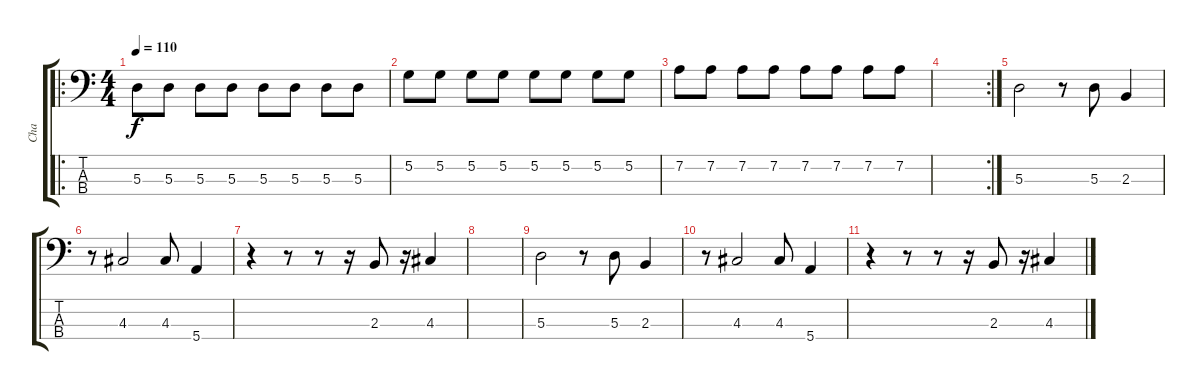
\track ("Cha" "Cha") {instrument electricbasspick}
\staff {score tabs}
\tuning (G2 D2 A1 E1) {hide}
\ro
\ts (4 4)
\tempo 110
\clef f4
\ks c
5.3.8{dy f} 5.3.8 5.3.8 5.3.8 5.3.8 5.3.8 5.3.8 5.3.8 |
5.2.8 5.2.8 5.2.8 5.2.8 5.2.8 5.2.8 5.2.8 5.2.8 |
7.2.8 7.2.8 7.2.8 7.2.8 7.2.8 7.2.8 7.2.8 7.2.8 |
\rc 2
|
5.3.2 r.8 5.3.8 2.3.4 |
r.8 4.3.2 4.3.8 5.4.4 |
r.4 r.8 r.8 r.16 2.3.8 r.16 4.3.4 |
|
5.3.2 r.8 5.3.8 2.3.4 |
r.8 4.3.2 4.3.8 5.4.4 |
r.4 r.8 r.8 r.16 2.3.8 r.16 4.3.4
